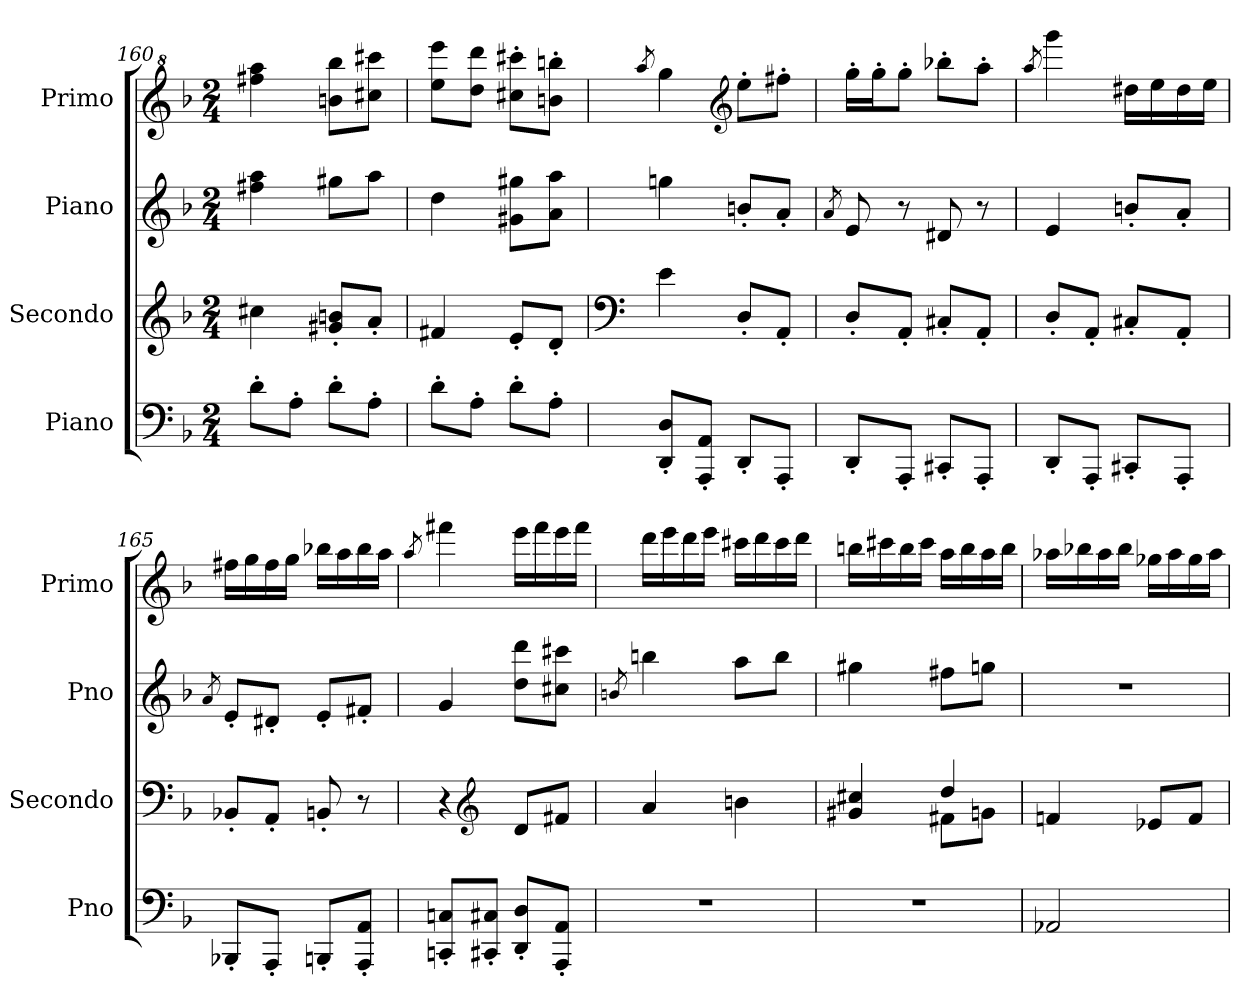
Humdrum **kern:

**kern	**kern	**kern	**kern
*part4	*part3	*part2	*part1
*staff4	*staff3	*staff2	*staff1
*I"Piano	*I"Secondo	*I"Piano	*I"Primo
*I'Pno	*I'Secondo	*I'Pno	*I'Primo
*clefF4	*clefG2	*clefG2	*clefG^2
*k[b-]	*k[b-]	*k[b-]	*k[b-]
*M2/4	*M2/4	*M2/4	*M2/4
=160	=160	=160	=160
8d'\L	4cc#X\	4ff#X\ 4aa\	4fff#X\ 4aaa\
8A'\J	.	.	.
8d'\L	8g#X/' 8bn/'L	8gg#X\L	8bbn\ 8bbb-\L
8A'\J	8a'/J	8aa\J	8ccc#X\ 8cccc#X\J
=161	=161	=161	=161
8d'\L	4f#X/	4dd\	8eee\ 8eeee\L
8A'\J	.	.	8ddd\ 8dddd\J
8d'\L	8e'/L	8g#X\ 8gg#X\L	8ccc#X\' 8cccc#X\'L
8A'\J	8d'/J	8a\ 8aa\J	8bbn\' 8bbbn\'J
=162	=162	=162	=162
*	*clefF4	*	*
.	.	.	8qaaa/
8DD/' 8D/'L	4e\	4ggn\	4ggg\
8AAA/' 8AA/'J	.	.	.
*	*	*	*clefG2
8DD'/L	8D'/L	8bn'/L	8ee'\L
8AAA'/J	8AA'/J	8a'/J	8ff#X'\J
=163	=163	=163	=163
.	.	8qa/	.
8DD'/L	8D'/L	8e/	16gg'\LL
.	.	.	16gg'\J
8AAA'/J	8AA'/J	8r	8gg'\J
8CC#X'/L	8C#X'/L	8d#X/	8bb-X'\L
8AAA'/J	8AA'/J	8r	8aa'\J
!!LO:LB:g=z
=164	=164	=164	=164
.	.	.	8qaa/
8DD'/L	8D'/L	4e/	4ggg\
8AAA'/J	8AA'/J	.	.
8CC#X'/L	8C#X'/L	8bn'/L	16dd#X\LL
.	.	.	16ee\
8AAA'/J	8AA'/J	8a'/J	16dd#\
.	.	.	16ee\JJ
=165	=165	=165	=165
.	.	8qa/	.
8BBB-X'/L	8BB-X'/L	8e'/L	16ff#X\LL
.	.	.	16gg\
8AAA'/J	8AA'/J	8d#X'/J	16ff#\
.	.	.	16gg\JJ
8BBBn'/L	8BBn'/	8e'/L	16bb-X\LL
.	.	.	16aa\
8AAA/' 8AA/'J	8r	8f#X'/J	16bb-\
.	.	.	16aa\JJ
=166	=166	=166	=166
.	.	.	8qaa/
8CCn/' 8Cn/'L	4r	4g/	4fff#X\
*	*clefG2	*	*
8CC#X/' 8C#X/'J	.	.	.
8DD/' 8D/'L	8d/L	8dd\ 8ddd\L	16eee\LL
.	.	.	16fff#\
8AAA/' 8AA/'J	8f#X/J	8cc#X\ 8ccc#X\J	16eee\
.	.	.	16fff#\JJ
=167	=167	=167	=167
.	.	8qbn/	.
2r	4a/	4bbn\	16ddd\LL
.	.	.	16eee\
.	.	.	16ddd\
.	.	.	16eee\JJ
.	4bn\	8aa\L	16ccc#X\LL
.	.	.	16ddd\
.	.	8bb\J	16ccc#\
.	.	.	16ddd\JJ
!!LO:PB:g=z
=168	=168	=168	=168
*	*^	*	*
2r	4g#X/ 4cc#X/	4ryy	4gg#X\	16bbn\LL
.	.	.	.	16ccc#X\
.	.	.	.	16bb\
.	.	.	.	16ccc#\JJ
.	4dd/	8f#X\L	8ff#X\L	16aa\LL
.	.	.	.	16bb\
.	.	8gn\J	8ggn\J	16aa\
.	.	.	.	16bb\JJ
*	*v	*v	*	*
=169	=169	=169	=169
2AA-X/	4fn/	2r	16aa-X\LL
.	.	.	16bb-X\
.	.	.	16aa-\
.	.	.	16bb-\JJ
.	8e-X/L	.	16gg-X\LL
.	.	.	16aa-\
.	8f/J	.	16gg-\
.	.	.	16aa-\JJ
=	=	=	=
*-	*-	*-	*-
